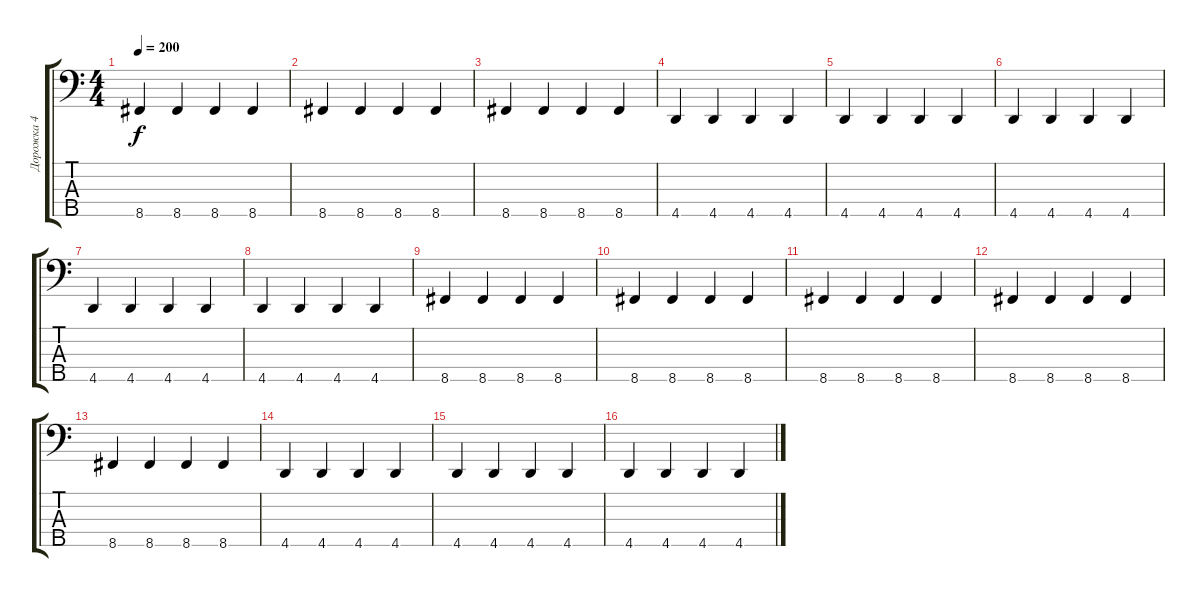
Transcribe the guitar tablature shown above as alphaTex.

\track ("Дорожка 4" "Дорожка 4") {instrument electricbasspick}
\staff {score tabs}
\tuning (G2 Eb2 Bb1 F1 Bb0) {hide}
\ts (4 4)
\tempo 200
\clef f4
\ks c
8.5.4{dy f} 8.5.4 8.5.4 8.5.4 |
8.5.4 8.5.4 8.5.4 8.5.4 |
8.5.4 8.5.4 8.5.4 8.5.4 |
4.5.4 4.5.4 4.5.4 4.5.4 |
4.5.4 4.5.4 4.5.4 4.5.4 |
4.5.4 4.5.4 4.5.4 4.5.4 |
4.5.4 4.5.4 4.5.4 4.5.4 |
4.5.4 4.5.4 4.5.4 4.5.4 |
8.5.4 8.5.4 8.5.4 8.5.4 |
8.5.4 8.5.4 8.5.4 8.5.4 |
8.5.4 8.5.4 8.5.4 8.5.4 |
8.5.4 8.5.4 8.5.4 8.5.4 |
8.5.4 8.5.4 8.5.4 8.5.4 |
4.5.4 4.5.4 4.5.4 4.5.4 |
4.5.4 4.5.4 4.5.4 4.5.4 |
4.5.4 4.5.4 4.5.4 4.5.4
